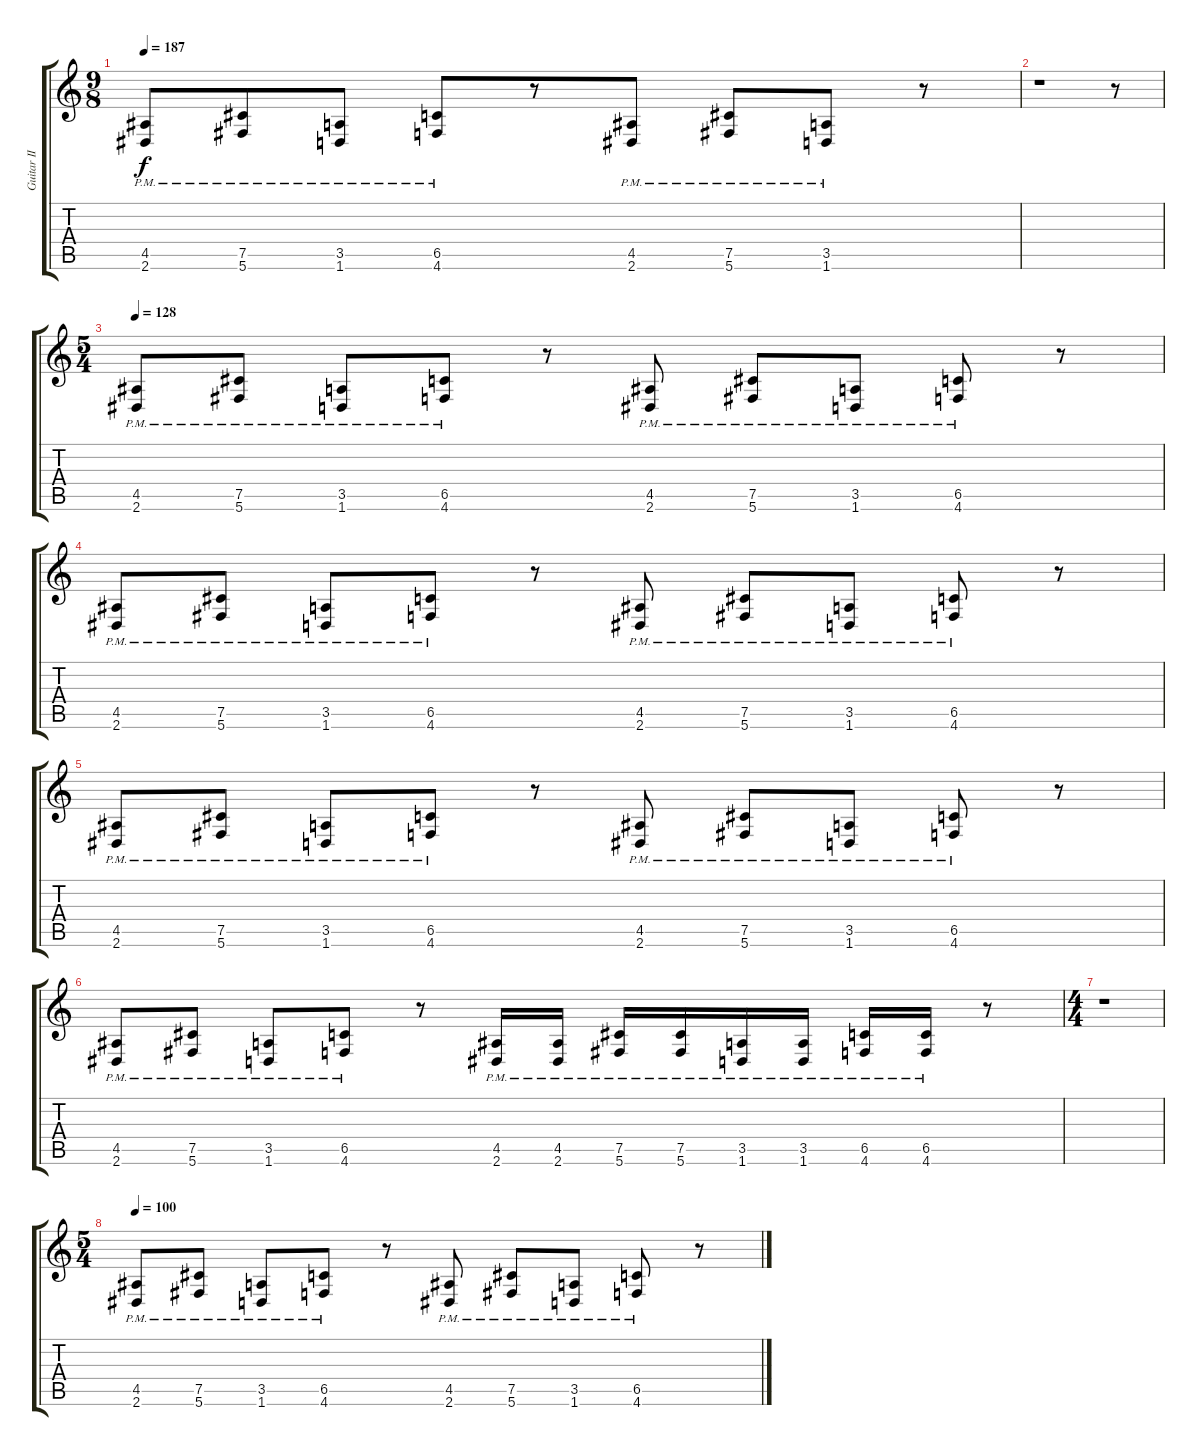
\track ("Guitar II" "Guitar II") {instrument distortionguitar}
\staff {score tabs}
\tuning (Db4 Ab3 E3 B2 Gb2 Db2) {hide}
\ts (9 8)
\tempo 187
\clef g2
\ks c
(4.5{pm} 2.6{pm}).8{dy f} (7.5{pm} 5.6{pm}).8 (3.5{pm} 1.6{pm}).8 (6.5{pm} 4.6{pm}).8 r.8 (4.5{pm} 2.6{pm}).8 (7.5{pm} 5.6{pm}).8 (3.5{pm} 1.6{pm}).8 r.8 |
r.1 r.8 |
\ts (5 4)
\tempo 128
(4.5{pm} 2.6{pm}).8 (7.5{pm} 5.6{pm}).8 (3.5{pm} 1.6{pm}).8 (6.5{pm} 4.6{pm}).8 r.8 (4.5{pm} 2.6{pm}).8 (7.5{pm} 5.6{pm}).8 (3.5{pm} 1.6{pm}).8 (6.5{pm} 4.6{pm}).8 r.8 |
(4.5{pm} 2.6{pm}).8 (7.5{pm} 5.6{pm}).8 (3.5{pm} 1.6{pm}).8 (6.5{pm} 4.6{pm}).8 r.8 (4.5{pm} 2.6{pm}).8 (7.5{pm} 5.6{pm}).8 (3.5{pm} 1.6{pm}).8 (6.5{pm} 4.6{pm}).8 r.8 |
(4.5{pm} 2.6{pm}).8 (7.5{pm} 5.6{pm}).8 (3.5{pm} 1.6{pm}).8 (6.5{pm} 4.6{pm}).8 r.8 (4.5{pm} 2.6{pm}).8 (7.5{pm} 5.6{pm}).8 (3.5{pm} 1.6{pm}).8 (6.5{pm} 4.6{pm}).8 r.8 |
(4.5{pm} 2.6{pm}).8 (7.5{pm} 5.6{pm}).8 (3.5{pm} 1.6{pm}).8 (6.5{pm} 4.6{pm}).8 r.8 (4.5{pm} 2.6{pm}).16 (4.5{pm} 2.6{pm}).16 (7.5{pm} 5.6{pm}).16 (7.5{pm} 5.6{pm}).16 (3.5{pm} 1.6{pm}).16 (3.5{pm} 1.6{pm}).16 (6.5{pm} 4.6{pm}).16 (6.5{pm} 4.6{pm}).16 r.8 |
\ts (4 4)
r.1 |
\ts (5 4)
\tempo 100
(4.5{pm} 2.6{pm}).8 (7.5{pm} 5.6{pm}).8 (3.5{pm} 1.6{pm}).8 (6.5{pm} 4.6{pm}).8 r.8 (4.5{pm} 2.6{pm}).8 (7.5{pm} 5.6{pm}).8 (3.5{pm} 1.6{pm}).8 (6.5{pm} 4.6{pm}).8 r.8
